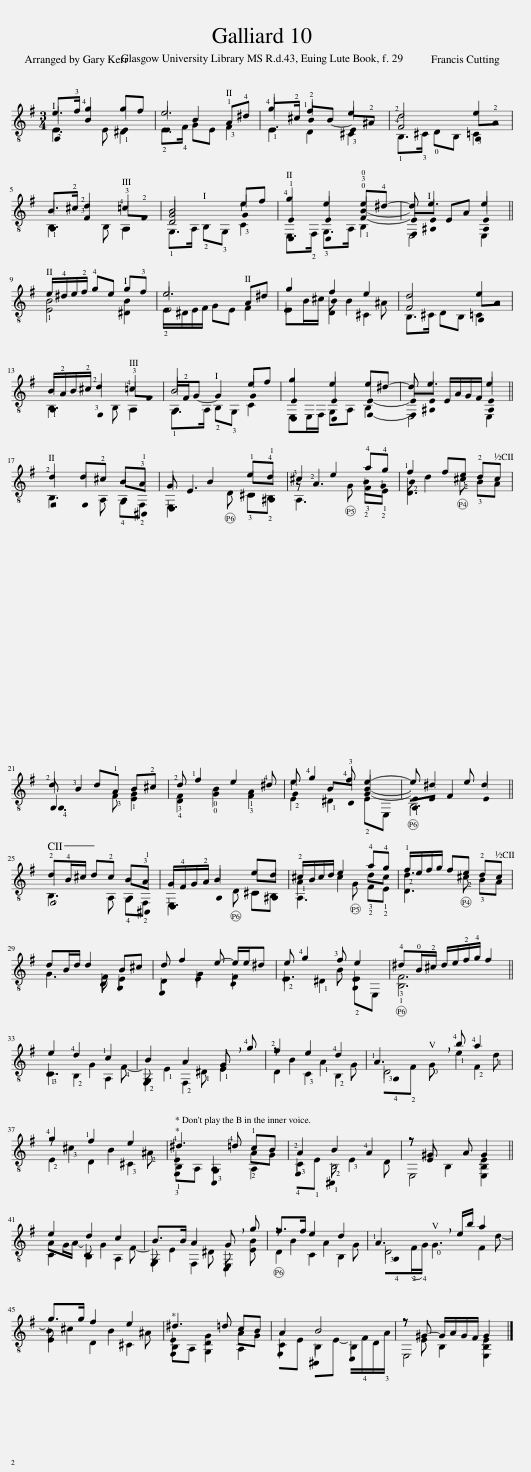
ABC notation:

X:1
%%score ( 1 2 3 )
L:1/8
Q:1/4=96
M:3/4
I:linebreak $
K:G
V:1 treble-8
V:2 treble-8
V:3 treble-8
V:1
 e>!3!f !4!g2 gf | e6 | !4!g2 !1!f2 e2 | !2!d4 e2 |$ B>!2!^c !2!d2 !4!=c2 | %5
 B4 ef | !4!g2 e2 !0!e!4!^d- | d e3 e2 ||$ e/!4!^d/e/!2!f/ !4!ge g!3!f | e6 | %10
 g2 f2 e2 | d4 e2 |$ B/!2!A/B/!2!^c/ !2!d2 !4!=c2 | B4 ef | g2 e2 e^d- | %15
 d e3 e2 ||$ !2!d2 d!2!^c B!3!A | G2 B2 e!4!d | !3!^c2 e2 !4!a!4!g | !1!f2 fe !2!d^c |$ %20
 !2!d2 d!1!A B!2!^c | !2!d !1!f2 e2 !4!^d | e !4!g2 !4!f e2- | e ^d2 e d2 ||$ !2!d!4!B/^c/ d!2!c B!3!A | %25
 G/!4!F/G/!2!A/ B2 ed | !2!^c/B/c/d/ e2 !4!a!4!g | !1!f/e/f/g/ fe !2!d^c |$ dB/d/ d2 B^c | d f2 e- e/e/^d | %30
 e !4!g2 !3!f e2 | !4!^d!0!B/!2!^c/ d/e/!2!f/!4!g/ f2 ||$ e2 !4!d2 !1!c2 | B2 A2 !breath!G !4!g | !2!f2 e2 !4!d2 | %35
 !breath!!1!A3 !4!b !4!a2 |$ !4!g2 !1!f2 e2 | !4!^d3 !4!=d !1!cB | !2!A2 B2 !4!A2 | z ^G2 A G2 ||$ %40
 e2 d2 c2 | B>B A2 !breath!G g | f>f e2 d2 | !breath!!1!A3 e/b/ a2 |$ g>g f2 e2 | %45
 ^d3 =d cB | A2 B4 | z ^G- G/A/G/F/ G2 |] %48
V:2
 !2!E3 E !1!^D2 | !2!E>!4!F GE !3!F2 | !1!E2 D2 !3!^C2 | !1!B,>!3!^C !0!DB, !3!=C2 |$ !1!B,3 B, A,2 | %5
 !1!G,>A, !2!B,!3!G, !3!C2 | E,>!2!F, !3!G,>A, !1!B,2 | E,4 E,2 ||$ !1![EB]4 [^DB]2 | !2!E/^D/E/F/ GE F2 | %10
 E2 D2 ^C2 | B,>^C DB, =C2 |$ !1!B,3 B, A,2 | !1!G,>A, !2!B,!3!G, C2 | E,E,/F,/ G,A, B,2 | %15
 E,4 E,2 ||$ !1!B,3 A, !4!G,!2!F, | E,3 D !3!^C!2!B, | A,3 G !3!F!1!E | D3 !2!^c !3!BA |$ %20
 !4!G3 !3!F !1![EG]2 | !4!!3![DF]2 !0![GB]2 !3!!1![FA]2 | !2!E2 !1!^D2 !2!EE, | !1!B,6 ||$ !1!B,3 A, !4!G,!2!F, | %25
 E,3 D ^CB, | A,3 G !3!F!1!E | D3 !2!^c !3!BA |$ G3 F E2 | D2 G2 F2 | %30
 !2!E2 !1!^D2 !2!EE, | !1!!3![B,F]6 ||$ !3!C2 !2!B,2 A,2 | !2!G,2 !2!F,2 !1!E2 | D2 !3!C2 !2!B,2 | %35
 !3!D4 !2!F2 |$ !2!E2 D2 !3!^C2 | !1!B,A, !3!G,2 A,2 | !3!C2 !2!B,4 | E,4 E,2 ||$ %40
 C2 B,2 A,2 | G,2 F,2 E,2 | D2 C2 B,2 | !3!D4 F2 |$ E2 D2 ^C2 | %45
 B,A, G,2 A,2 | C2 B,2 B,2 | E,4 E,2 |] %48
V:3
 [GB]2 B2 B2 | B2 B2 !1!A!4!^d | B>!2!^c !2!dB- B!2!^A | !4!F4 G!2!A |$ G2 !3!F2 !3!G!2!F | %5
 [DG]4 !1!c2 | !1![EB]2 [EB]2 !3!!0![FB]2- | [FB][^GB] EA [GB]2 ||$ x6 | B4 A^d | %10
 BB/^c/ d B2 ^A | F4 GA |$ G2 !3!F2 !3!GF | G/!2!F/G- G2 c2 | [EB]2 [EB]2 [FB]2- | %15
 [FB][^GB] E/A/G/F/ [GB]2 ||$ !3!F2 F2 G!1!^D | !1!E E3 !1!A!1!^G | z !2!A3 !2!d!2!^c | !2!d d2 x3 |$ %20
 G !3!B2 x3 | x6 | !1!c2 B!3!A [GB]2- | [GB]B F2 B2 ||$ !3!F4 G!1!^D | %25
 !1!E2 G2 A^G | !1!A2 ^c2 !2!d!2!c | !2!d3 x3 |$ x3 A G2 | F2 B2 A2 | %30
 B3 B [GB]2 | x6 ||$ !1!A3 G2 !4!F- | F !1!E2 !1!^D E2 | z B2 !1!A2 G | %35
 !4!G!2!F !0!G !1!e2 !1!d |$ z !3!^c2 B2 !2!^A | !3![FB]2 [DG]2 !2!AG | !4!F!1!E !1!^D !3!E2 D | z E B,2 [B,E]2 ||$ %40
 AG/A/- A G2 F- | F E2 ^D E [EB] | z B2 A2 G | !4!G(!2!F/!4!G/) !0!G3 d- |$ d ^c2 B2 ^A | %45
 [FB]2 [DG]2 AG | FE ^DE- E/!4!F/D/!3!A/ | z E B,2 [B,E]2 |] %48
